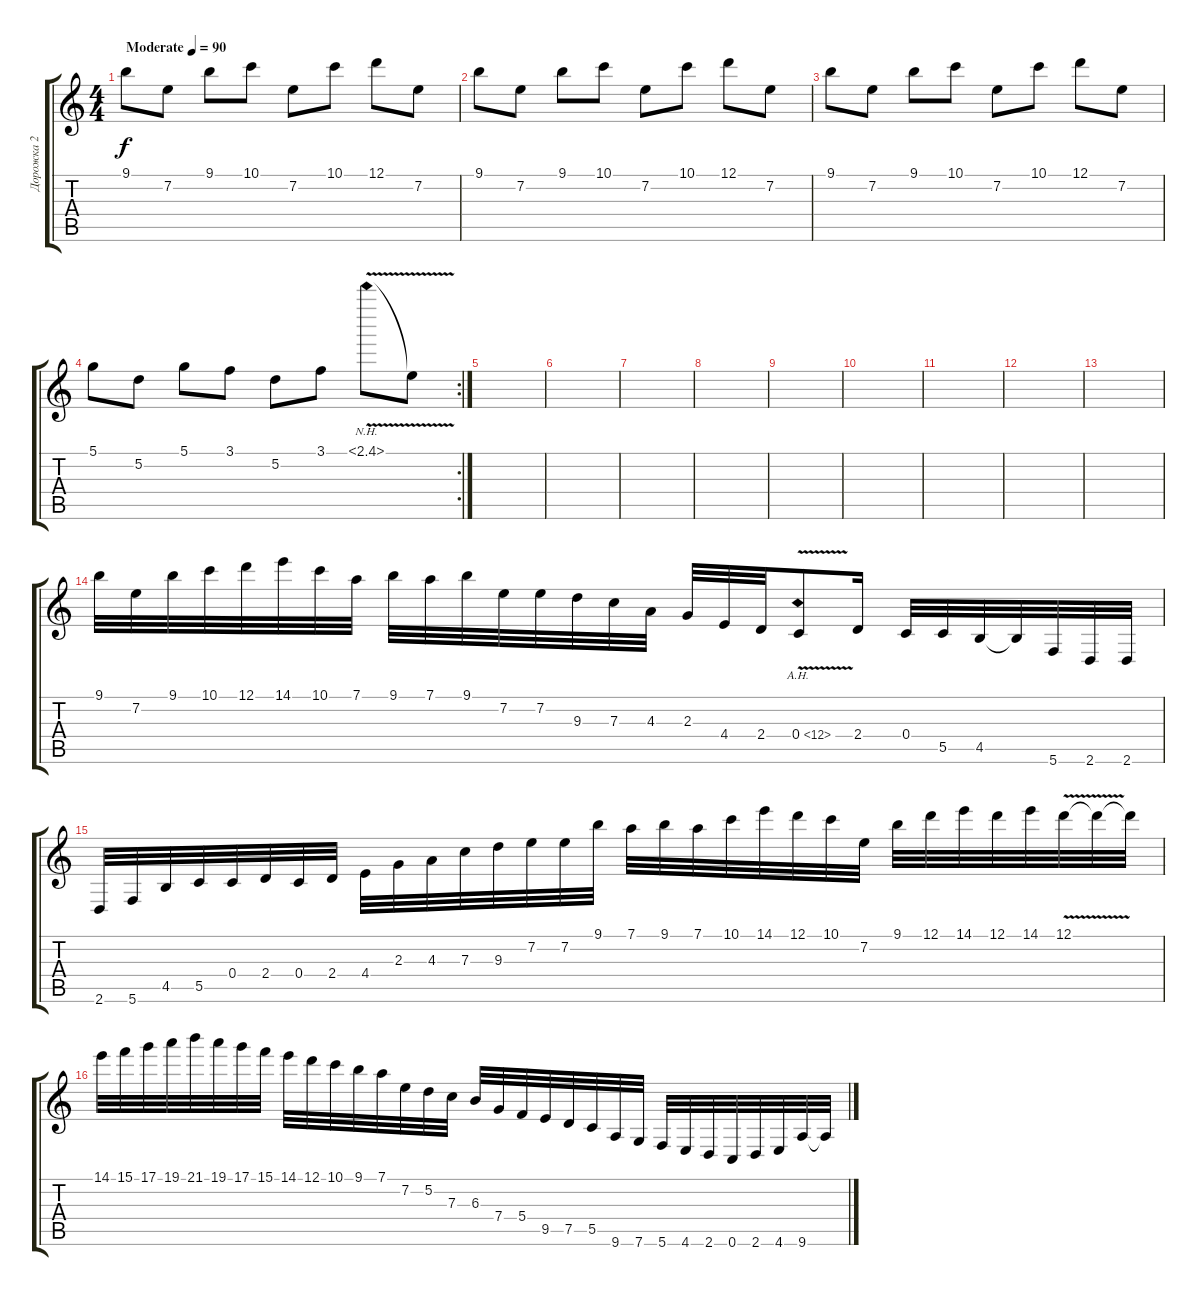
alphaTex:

\track ("Дорожка 2" "Дорожка 2") {instrument distortionguitar}
\staff {score tabs}
\tuning (D4 A3 F3 C3 G2 C2) {hide}
\ts (4 4)
\tempo (90 "Moderate")
\clef g2
\ks c
9.1.8{dy f instrument distortionguitar} 7.2.8 9.1.8 10.1.8 7.2.8 10.1.8 12.1.8 7.2.8 |
9.1.8 7.2.8 9.1.8 10.1.8 7.2.8 10.1.8 12.1.8 7.2.8 |
9.1.8 7.2.8 9.1.8 10.1.8 7.2.8 10.1.8 12.1.8 7.2.8 |
\rc 2
5.1.8 5.2.8 5.1.8 3.1.8 5.2.8 3.1.8 2.1{nh v}.8 2.1{t}.8 |
|
|
|
|
|
|
|
|
|
9.1.32 7.2.32 9.1.32 10.1.32 12.1.32 14.1.32 10.1.32 7.1.32 9.1.32 7.1.32 9.1.32 7.2.32 7.2.32 9.3.32 7.3.32 4.3.32 2.3.32 4.4.32 2.4.32 0.4{ah 12 v}.8 2.4.16 0.4.32 5.5.32 4.5.32 4.5{t}.32 5.6.32 2.6.32 2.6.32 |
2.6.32 5.6.32 4.5.32 5.5.32 0.4.32 2.4.32 0.4.32 2.4.32 4.4.32 2.3.32 4.3.32 7.3.32 9.3.32 7.2.32 7.2.32 9.1.32 7.1.32 9.1.32 7.1.32 10.1.32 14.1.32 12.1.32 10.1.32 7.2.32 9.1.32 12.1.32 14.1.32 12.1.32 14.1.32 12.1{v}.32 12.1{t}.32 12.1{t}.32 |
14.1.32 15.1.32 17.1.32 19.1.32 21.1.32 19.1.32 17.1.32 15.1.32 14.1.32 12.1.32 10.1.32 9.1.32 7.1.32 7.2.32 5.2.32 7.3.32 6.3.32 7.4.32 5.4.32 9.5.32 7.5.32 5.5.32 9.6.32 7.6.32 5.6.32 4.6.32 2.6.32 0.6.32 2.6.32 4.6.32 9.6.32 9.6{t}.32
